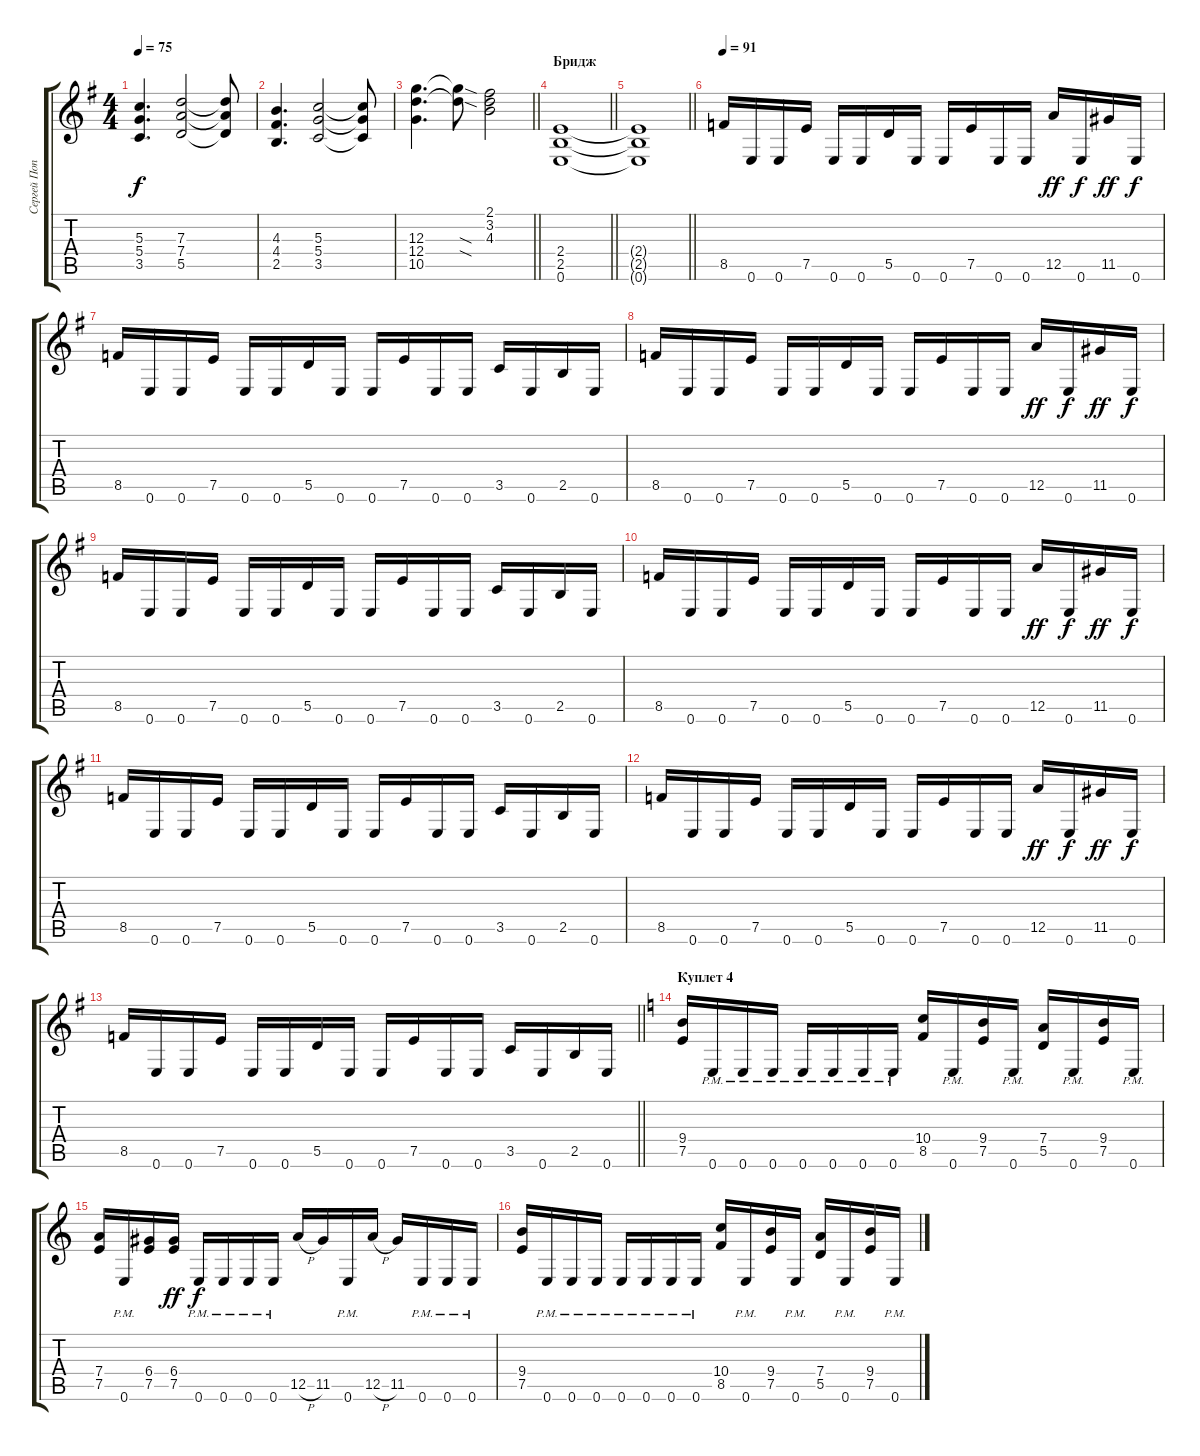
\track ("Сергей Попов" "Сергей Поп") {instrument distortionguitar}
\staff {score tabs}
\tuning (E4 B3 G3 D3 A2 E2) {hide}
\ts (4 4)
\tempo 75
\clef g2
\ks eminor
(5.3 5.4 3.5).4{d dy f} (7.3 7.4 5.5).2 (7.3{t} 7.4{t} 5.5{t}).8 |
(4.3 4.4 2.5).4{d} (5.3 5.4 3.5).2 (5.3{t} 5.4{t} 3.5{t}).8 |
\barLineRight lightlight
(12.3 12.4 10.5).4{d} (12.3{sod t} 12.4{sod t}).8 (2.1 3.2 4.3).2 |
\section ("" "Бридж")
\barLineRight lightlight
(2.4 2.5 0.6).1{volume 0} |
\barLineRight lightlight
(2.4{t} 2.5{t} 0.6{t}).1 |
\tempo 91
8.5.16{volume 14} 0.6.16 0.6.16 7.5.16 0.6.16 0.6.16 5.5.16 0.6.16 0.6.16 7.5.16 0.6.16 0.6.16 12.5.16{dy ff} 0.6.16{dy f} 11.5.16{dy ff} 0.6.16{dy f} |
8.5.16 0.6.16 0.6.16 7.5.16 0.6.16 0.6.16 5.5.16 0.6.16 0.6.16 7.5.16 0.6.16 0.6.16 3.5.16 0.6.16 2.5.16 0.6.16 |
8.5.16 0.6.16 0.6.16 7.5.16 0.6.16 0.6.16 5.5.16 0.6.16 0.6.16 7.5.16 0.6.16 0.6.16 12.5.16{dy ff} 0.6.16{dy f} 11.5.16{dy ff} 0.6.16{dy f} |
8.5.16 0.6.16 0.6.16 7.5.16 0.6.16 0.6.16 5.5.16 0.6.16 0.6.16 7.5.16 0.6.16 0.6.16 3.5.16 0.6.16 2.5.16 0.6.16 |
8.5.16 0.6.16 0.6.16 7.5.16 0.6.16 0.6.16 5.5.16 0.6.16 0.6.16 7.5.16 0.6.16 0.6.16 12.5.16{dy ff} 0.6.16{dy f} 11.5.16{dy ff} 0.6.16{dy f} |
8.5.16 0.6.16 0.6.16 7.5.16 0.6.16 0.6.16 5.5.16 0.6.16 0.6.16 7.5.16 0.6.16 0.6.16 3.5.16 0.6.16 2.5.16 0.6.16 |
8.5.16 0.6.16 0.6.16 7.5.16 0.6.16 0.6.16 5.5.16 0.6.16 0.6.16 7.5.16 0.6.16 0.6.16 12.5.16{dy ff} 0.6.16{dy f} 11.5.16{dy ff} 0.6.16{dy f} |
\barLineRight lightlight
8.5.16 0.6.16 0.6.16 7.5.16 0.6.16 0.6.16 5.5.16 0.6.16 0.6.16 7.5.16 0.6.16 0.6.16 3.5.16 0.6.16 2.5.16 0.6.16 |
\section ("" "Куплет 4")
\ks c
(9.4 7.5).16 0.6{pm}.16 0.6{pm}.16 0.6{pm}.16 0.6{pm}.16 0.6{pm}.16 0.6{pm}.16 0.6{pm}.16 (10.4 8.5).16 0.6{pm}.16 (9.4 7.5).16 0.6{pm}.16 (7.4 5.5).16 0.6{pm}.16 (9.4 7.5).16 0.6{pm}.16 |
(7.4 7.5).16 0.6{pm}.16 (6.4 7.5).16 (6.4 7.5).16{dy ff} 0.6{pm}.16{dy f} 0.6{pm}.16 0.6{pm}.16 0.6{pm}.16 12.5{h}.16 11.5.16 0.6{pm}.16 12.5{h}.16 11.5.16 0.6{pm}.16 0.6{pm}.16 0.6{pm}.16 |
(9.4 7.5).16 0.6{pm}.16 0.6{pm}.16 0.6{pm}.16 0.6{pm}.16 0.6{pm}.16 0.6{pm}.16 0.6{pm}.16 (10.4 8.5).16 0.6{pm}.16 (9.4 7.5).16 0.6{pm}.16 (7.4 5.5).16 0.6{pm}.16 (9.4 7.5).16 0.6{pm}.16
